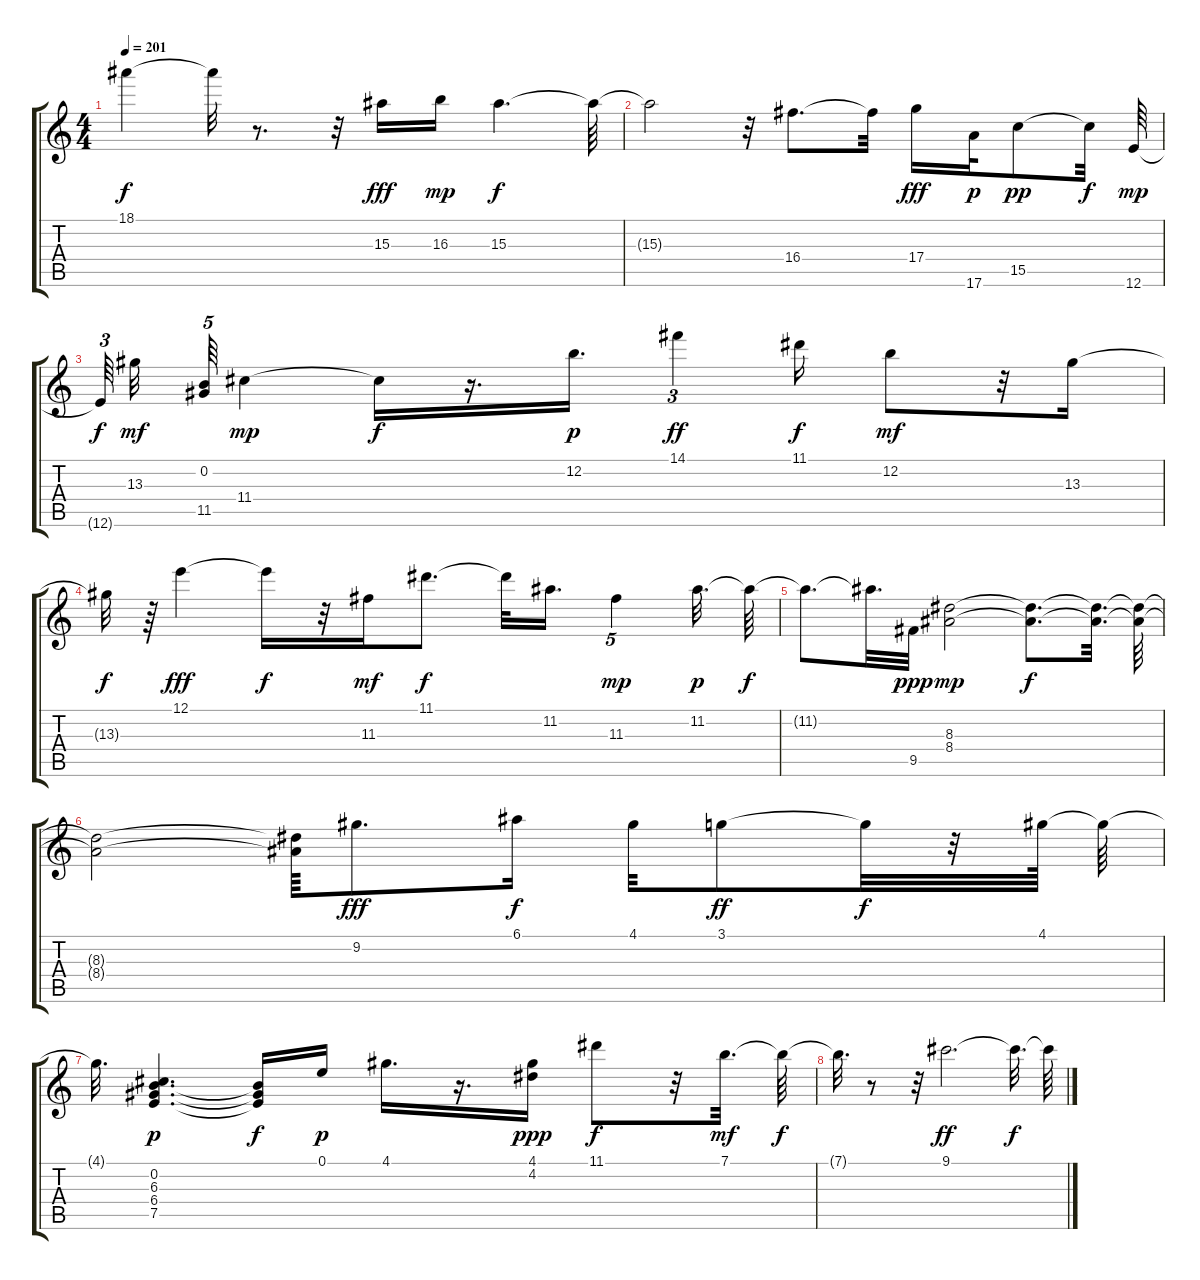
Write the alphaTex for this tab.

\track "" {instrument acousticguitarnylon}
\staff {score tabs}
\tuning (E4 B3 G3 D3 A2 E2) {hide}
\ts (4 4)
\tempo 201
\clef g2
\ks c
18.1{t}.4{dy f} 18.1{t}.32 r.8{d} r.32 15.3.16{dy fff} 16.3.16{dy mp} 15.3.4{d dy f} 15.3{t}.64 |
15.3{t}.2 r.32 16.4.8{d} 16.4{t}.32 17.4.16{dy fff} 17.6.32{dy p} 15.5.8{dy pp} 15.5{t}.32{dy f} 12.6.64{dy mp} |
12.6{t}.64{tu (3 2) dy f} 13.3.32{dy mf} (0.2 11.5).64{tu (5 4)} 11.4.4{dy mp} 11.4{t}.16{dy f} r.16{d} 12.2.16{d dy p} 14.1.4{tu (3 2) dy ff} 11.1.16{dy f} 12.2.8{dy mf} r.32 13.3.16 |
13.3{t}.32{dy f} r.64 12.1.4{dy fff} 12.1{t}.16{dy f} r.32 11.3.16{dy mf} 11.1.8{d dy f} 11.1{t}.32 11.2.16{d} 11.3.4{tu (5 4) dy mp} 11.2.32{d dy p} 11.2{t}.64{dy f} |
11.2{t}.8{d} 11.2{t}.32{d} 9.5.32{dy ppp} (8.3 8.4).2{dy mp} (8.3{t} 8.4{t}).8{d dy f} (8.3{t} 8.4{t}).32{d} (8.3{t} 8.4{t}).64 |
(8.3{t} 8.4{t}).2 (8.3{t} 8.4{t}).64 9.2.8{d dy fff} 6.1.16{dy f} 4.1.32 3.1.8{dy ff} 3.1{t}.32{dy f} r.32 4.1.64 4.1{t}.64 |
4.1{t}.32{d} (0.2 6.3 6.4 7.5).4{d dy p} (0.2{t} 6.4{t} 7.5{t}).16{dy f} 0.1.16{dy p} 4.1.16{d} r.16{d} (4.1 4.2).16{dy ppp} 11.1.8{dy f} r.32 7.1.32{d dy mf} 7.1{t}.64{dy f} |
7.1{t}.32{d} r.8 r.32 9.1.2{d dy ff} 9.1{t}.32{d dy f} 9.1{t}.64
